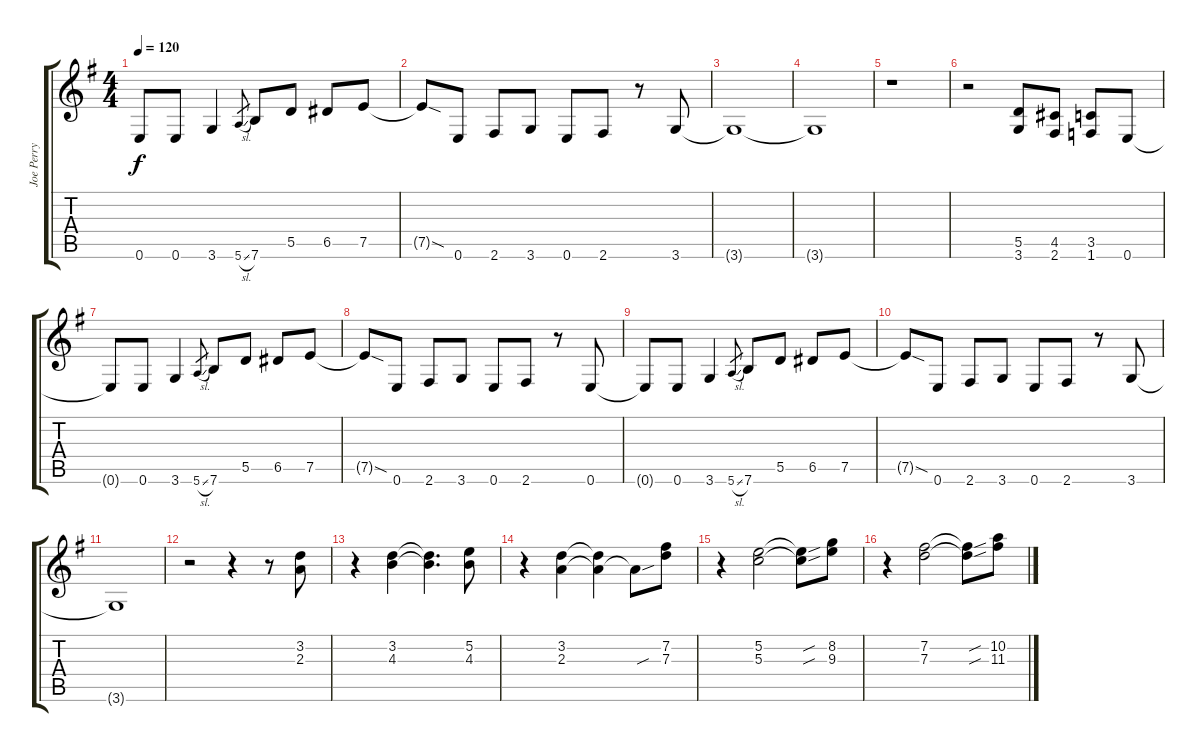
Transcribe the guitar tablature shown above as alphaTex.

\track ("Joe Perry" "Joe Perry") {instrument overdrivenguitar}
\staff {score tabs}
\tuning (E4 B3 G3 D3 A2 E2) {hide}
\ts (4 4)
\tempo 120
\clef g2
\ks g
0.6{t}.8{dy f} 0.6.8 3.6.4 5.6{sl}.8{gr} 7.6.8 5.5.8 6.5.8 7.5.8 |
7.5{sod t}.8 0.6.8 2.6.8 3.6.8 0.6.8 2.6.8 r.8 3.6.8 |
3.6{t}.1 |
3.6{t}.1 |
r.1 |
r.2 (5.5 3.6).8 (4.5 2.6).8 (3.5 1.6).8 0.6.8 |
0.6{t}.8 0.6.8 3.6.4 5.6{sl}.8{gr} 7.6.8 5.5.8 6.5.8 7.5.8 |
7.5{sod t}.8 0.6.8 2.6.8 3.6.8 0.6.8 2.6.8 r.8 0.6.8 |
0.6{t}.8 0.6.8 3.6.4 5.6{sl}.8{gr} 7.6.8 5.5.8 6.5.8 7.5.8 |
7.5{sod t}.8 0.6.8 2.6.8 3.6.8 0.6.8 2.6.8 r.8 3.6.8 |
3.6{t}.1 |
r.2 r.4 r.8 (3.2 2.3).8 |
r.4 (3.2 4.3).4 (3.2{t} 4.3{t}).4{d} (5.2 4.3).8 |
r.4 (3.2 2.3).4 (3.2{t} 2.3{t}).4 2.3{sou t}.8 (7.2 7.3).8 |
r.4 (5.2 5.3).2 (5.2{sou t} 5.3{sou t}).8 (8.2 9.3).8 |
r.4 (7.2 7.3).2 (7.2{sou t} 7.3{sou t}).8 (10.2 11.3).8
